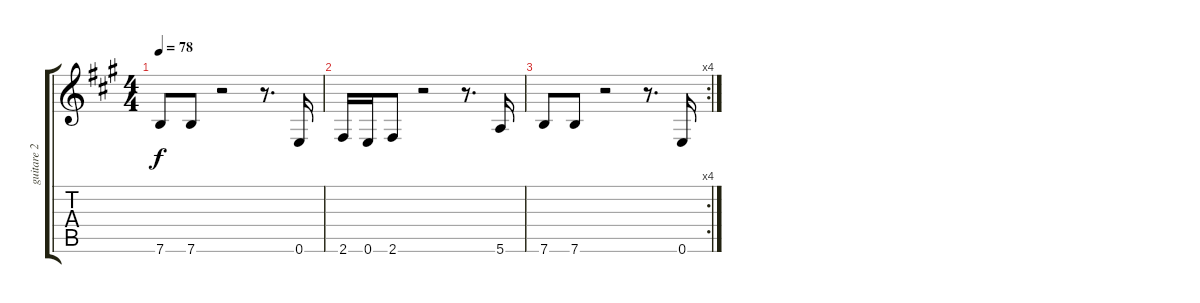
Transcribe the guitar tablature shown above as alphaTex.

\track ("guitare 2" "guitare 2") {instrument overdrivenguitar}
\staff {score tabs}
\tuning (E4 B3 G3 D3 A2 E2) {hide}
\ts (4 4)
\tempo 78
\clef g2
\ks a
7.6.8{dy f} 7.6.8 r.2 r.8{d} 0.6.16 |
2.6.16 0.6.16 2.6.8 r.2 r.8{d} 5.6.16 |
\rc 4
7.6.8 7.6.8 r.2 r.8{d} 0.6.16
